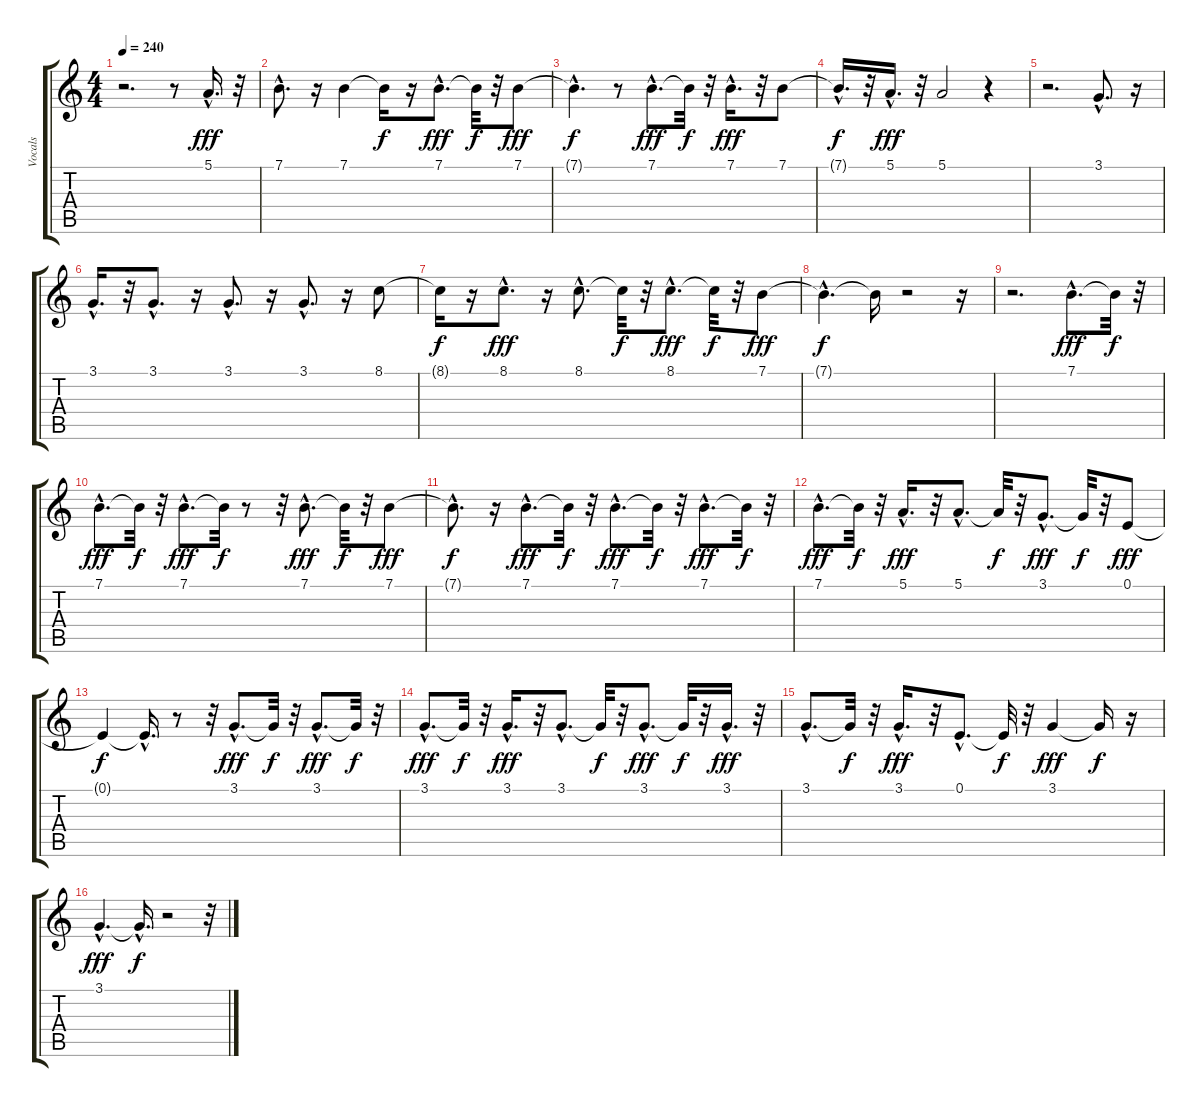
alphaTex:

\track ("Vocals" "Vocals") {instrument altosax}
\staff {score tabs}
\tuning (E4 B3 G3 D3 A2 E2) {hide}
\ts (4 4)
\tempo 240
\clef g2
\ks c
r.2{d dy fff} r.8 5.1{hac}.16{d} r.32 |
7.1{hac}.8{d} r.16 7.1.4 7.1{t}.16{dy f} r.16 7.1{hac}.8{d dy fff} 7.1{t}.32{dy f} r.32 7.1.8{dy fff} |
7.1{hac t}.4{d dy f} r.8 7.1{hac}.8{d dy fff} 7.1{t}.32{dy f} r.32 7.1{hac}.16{d dy fff} r.32 7.1.8 |
7.1{hac t}.16{d dy f} r.32 5.1{hac}.16{d dy fff} r.32 5.1.2 r.4 |
r.2{d} 3.1{hac}.8{d} r.16 |
3.1{hac}.16{d} r.32 3.1{hac}.8{d} r.16 3.1{hac}.8{d} r.16 3.1{hac}.8{d} r.16 8.1.8 |
8.1{t}.16{dy f} r.16 8.1{hac}.8{d dy fff} r.16 8.1{hac}.8{d} 8.1{t}.32{dy f} r.32 8.1{hac}.8{d dy fff} 8.1{t}.32{dy f} r.32 7.1.8{dy fff} |
7.1{hac t}.4{d dy f} 7.1{t}.16 r.2 r.16 |
r.2{d} 7.1{hac}.8{d dy fff} 7.1{t}.32{dy f} r.32 |
7.1{hac}.8{d dy fff} 7.1{t}.32{dy f} r.32 7.1{hac}.8{d dy fff} 7.1{t}.32{dy f} r.8 r.32 7.1{hac}.8{d dy fff} 7.1{t}.32{dy f} r.32 7.1.8{dy fff} |
7.1{hac t}.8{d dy f} r.16 7.1{hac}.8{d dy fff} 7.1{t}.32{dy f} r.32 7.1{hac}.8{d dy fff} 7.1{t}.32{dy f} r.32 7.1{hac}.8{d dy fff} 7.1{t}.32{dy f} r.32 |
7.1{hac}.8{d dy fff} 7.1{t}.32{dy f} r.32 5.1{hac}.16{d dy fff} r.32 5.1{hac}.8{d} 5.1{t}.32{dy f} r.32 3.1{hac}.8{d dy fff} 3.1{t}.32{dy f} r.32 0.1.8{dy fff} |
0.1{t}.4{dy f} 0.1{hac t}.16{d} r.8 r.32 3.1{hac}.8{d dy fff} 3.1{t}.32{dy f} r.32 3.1{hac}.8{d dy fff} 3.1{t}.32{dy f} r.32 |
3.1{hac}.8{d dy fff} 3.1{t}.32{dy f} r.32 3.1{hac}.16{d dy fff} r.32 3.1{hac}.8{d} 3.1{t}.32{dy f} r.32 3.1{hac}.8{d dy fff} 3.1{t}.32{dy f} r.32 3.1{hac}.16{d dy fff} r.32 |
3.1{hac}.8{d} 3.1{t}.32{dy f} r.32 3.1{hac}.16{d dy fff} r.32 0.1{hac}.8{d} 0.1{t}.32{dy f} r.32 3.1.4{dy fff} 3.1{t}.16{dy f} r.16 |
3.1{hac}.4{d dy fff} 3.1{hac t}.16{d dy f} r.2 r.32
